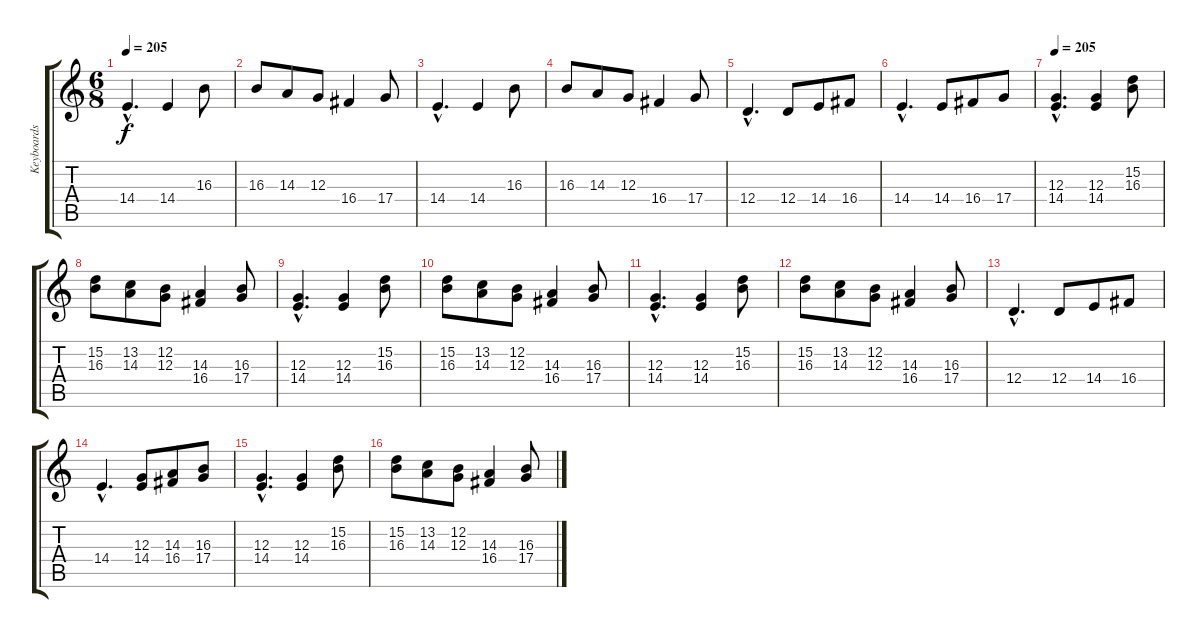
\track ("Keyboards" "Keyboards") {instrument pad8sweep}
\staff {score tabs}
\tuning (E4 B3 G3 D3 A2 E2) {hide}
\ts (6 8)
\tempo 205
\clef g2
\ks c
14.4{hac}.4{d dy f} 14.4.4 16.3.8 |
16.3.8 14.3.8 12.3.8 16.4.4 17.4.8 |
14.4{hac}.4{d} 14.4.4 16.3.8 |
16.3.8 14.3.8 12.3.8 16.4.4 17.4.8 |
12.4{hac}.4{d} 12.4.8 14.4.8 16.4.8 |
14.4{hac}.4{d} 14.4.8 16.4.8 17.4.8 |
\tempo 205
(12.3{hac} 14.4{hac}).4{d} (12.3 14.4).4 (15.2 16.3).8 |
(15.2 16.3).8 (13.2 14.3).8 (12.2 12.3).8 (14.3 16.4).4 (16.3 17.4).8 |
(12.3{hac} 14.4{hac}).4{d} (12.3 14.4).4 (15.2 16.3).8 |
(15.2 16.3).8 (13.2 14.3).8 (12.2 12.3).8 (14.3 16.4).4 (16.3 17.4).8 |
(12.3{hac} 14.4{hac}).4{d} (12.3 14.4).4 (15.2 16.3).8 |
(15.2 16.3).8 (13.2 14.3).8 (12.2 12.3).8 (14.3 16.4).4 (16.3 17.4).8 |
12.4{hac}.4{d} 12.4.8 14.4.8 16.4.8 |
14.4{hac}.4{d} (12.3 14.4).8 (14.3 16.4).8 (16.3 17.4).8 |
(12.3{hac} 14.4{hac}).4{d} (12.3 14.4).4 (15.2 16.3).8 |
(15.2 16.3).8 (13.2 14.3).8 (12.2 12.3).8 (14.3 16.4).4 (16.3 17.4).8
